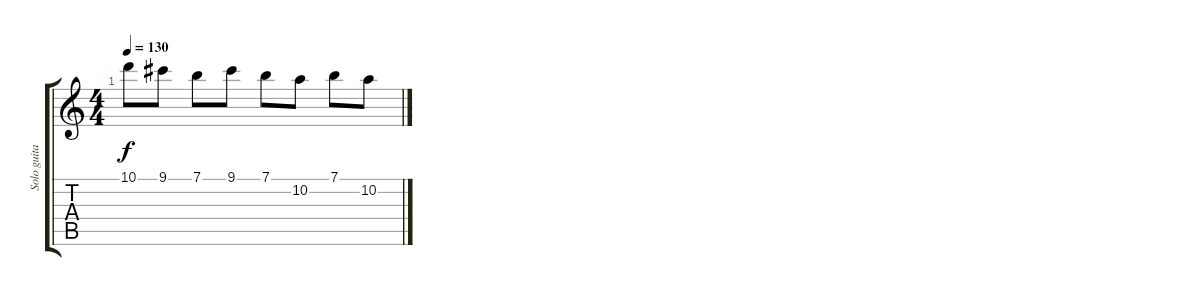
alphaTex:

\track ("Solo guitar" "Solo guita") {instrument distortionguitar}
\staff {score tabs}
\tuning (E4 B3 G3 D3 A2 E2) {hide}
\ts (4 4)
\tempo 130
\clef g2
\ks c
10.1.8{dy f} 9.1.8 7.1.8 9.1.8 7.1.8 10.2.8 7.1.8 10.2.8
